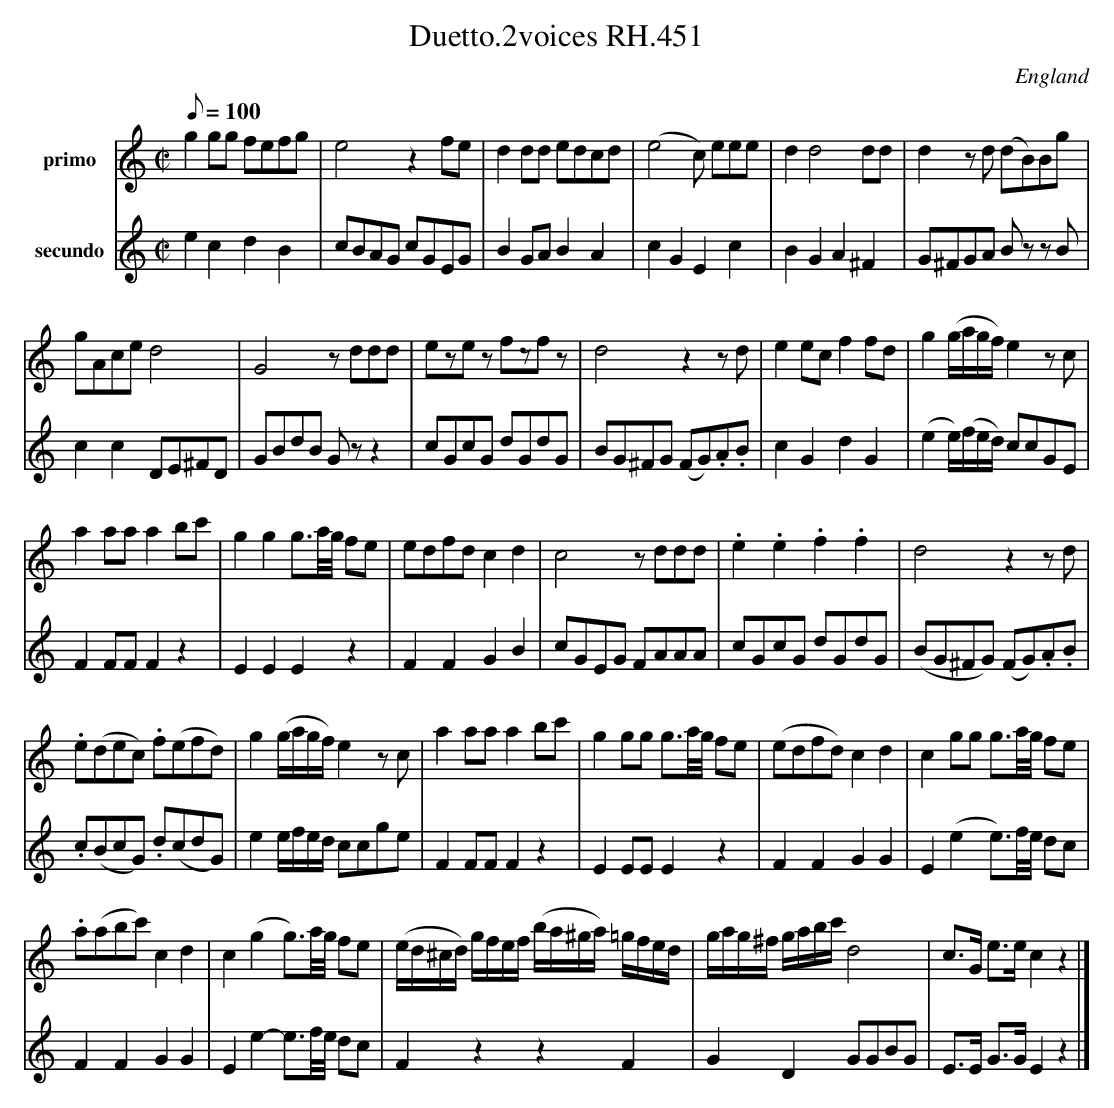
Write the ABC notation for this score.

X:1
T:Duetto.2voices RH.451
O:England
V:1 name="primo"
V:2 name="secundo"
M:C|
L:1/8
Q:100
K:C major
[V:1] g2gg fefg|e4z2fe|d2dd edcd|(e4c) eee|d2d4 dd|d2zd (dB)Bg|
[V:2] e2c2 d2B2|cBAG cGEG|B2GA B2A2|c2G2 E2c2|B2G2 A2^F2|G^FGA Bz zB|
[V:1] gAce d4|G4 zddd|ezez fzfz|d4 z2zd|e2ec f2fd|g2(g/a/g/f/) e2zc|
[V:2] c2c2 DE^FD|GBdB Gzz2|cGcG dGdG|BG^FG (FG).A.B|c2G2 d2G2|(e2e/)(f/e/d/) ccGE|
[V:1] a2aa a2bc'|g2g2 g3/a/4g/4 fe|edfd c2d2|c4 zddd|.e2.e2 .f2.f2|d4 z2zd|
[V:2] F2FF F2z2|E2E2 E2z2|F2F2 G2B2|cGEG FAAA|cGcG dGdG|(BG^FG) (FG).A.B|
[V:1] .e(dec) .f(efd)|g2(g/a/g/f/) e2zc|a2aa a2bc'|g2gg g3/a/4g/4 fe|(edfd) c2d2|c2gg g3/a/4g/4 fe|
[V:2] .c(BcG) .d(cdG)|e2e/f/e/d/ ccge|F2FF F2z2|E2EE E2z2|F2F2 G2G2|E2(e2 e3/)f/4e/4 dc|
[V:1] .a(abc') c2d2|c2(g2 g3/)a/4g/4 fe|(e/d/^c/d/) g/f/e/f/ (b/a/^g/a/) =g/f/e/d/|g/a/g/^f/ g/a/b/c'/d4|c>G e>e c2z2|]
[V:2] F2F2 G2G2|E2e2- e3/f/4e/4 dc|F2z2 z2F2|G2D2 GGBG|E>E G>G E2z2|]
